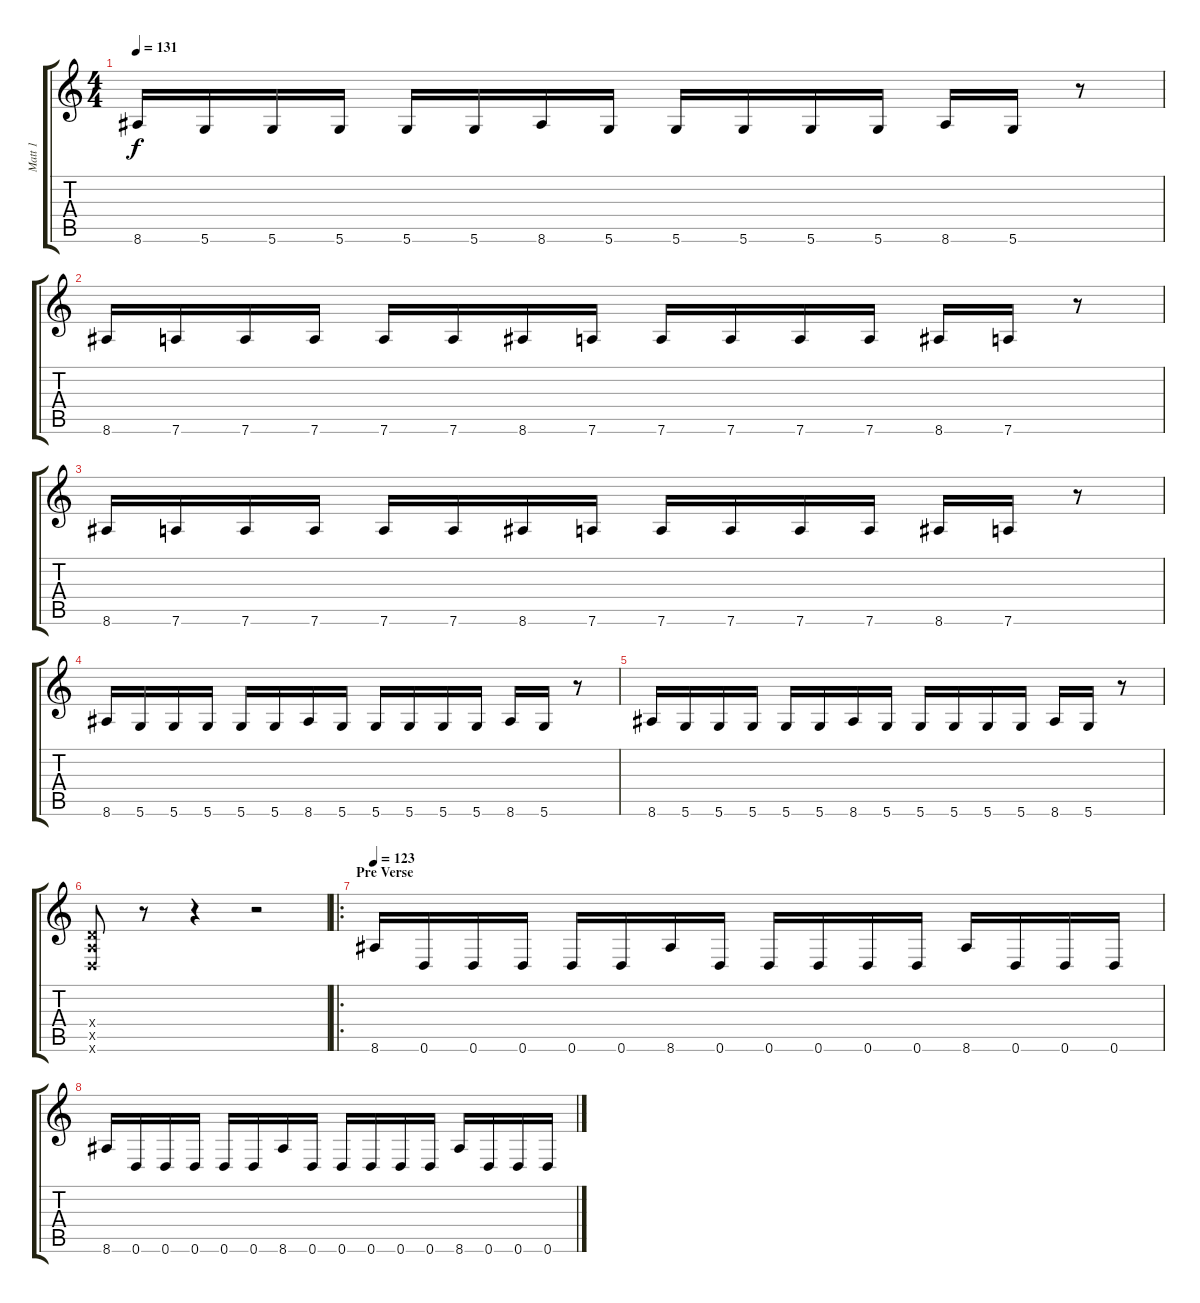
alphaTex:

\track ("Matt 1" "Matt 1") {instrument overdrivenguitar}
\staff {score tabs}
\tuning (E4 B3 G3 D3 A2 D2) {hide}
\ts (4 4)
\tempo 131
\clef g2
\ks c
8.6.16{dy f} 5.6.16 5.6.16 5.6.16 5.6.16 5.6.16 8.6.16 5.6.16 5.6.16 5.6.16 5.6.16 5.6.16 8.6.16 5.6.16 r.8 |
8.6.16 7.6.16 7.6.16 7.6.16 7.6.16 7.6.16 8.6.16 7.6.16 7.6.16 7.6.16 7.6.16 7.6.16 8.6.16 7.6.16 r.8 |
8.6.16 7.6.16 7.6.16 7.6.16 7.6.16 7.6.16 8.6.16 7.6.16 7.6.16 7.6.16 7.6.16 7.6.16 8.6.16 7.6.16 r.8 |
8.6.16 5.6.16 5.6.16 5.6.16 5.6.16 5.6.16 8.6.16 5.6.16 5.6.16 5.6.16 5.6.16 5.6.16 8.6.16 5.6.16 r.8 |
8.6.16 5.6.16 5.6.16 5.6.16 5.6.16 5.6.16 8.6.16 5.6.16 5.6.16 5.6.16 5.6.16 5.6.16 8.6.16 5.6.16 r.8 |
(0.4{x} 0.5{x} 0.6{x}).8 r.8 r.4 r.2 |
\ro
\section ("" "Pre Verse")
\tempo 123
8.6.16 0.6.16 0.6.16 0.6.16 0.6.16 0.6.16 8.6.16 0.6.16 0.6.16 0.6.16 0.6.16 0.6.16 8.6.16 0.6.16 0.6.16 0.6.16 |
8.6.16 0.6.16 0.6.16 0.6.16 0.6.16 0.6.16 8.6.16 0.6.16 0.6.16 0.6.16 0.6.16 0.6.16 8.6.16 0.6.16 0.6.16 0.6.16
